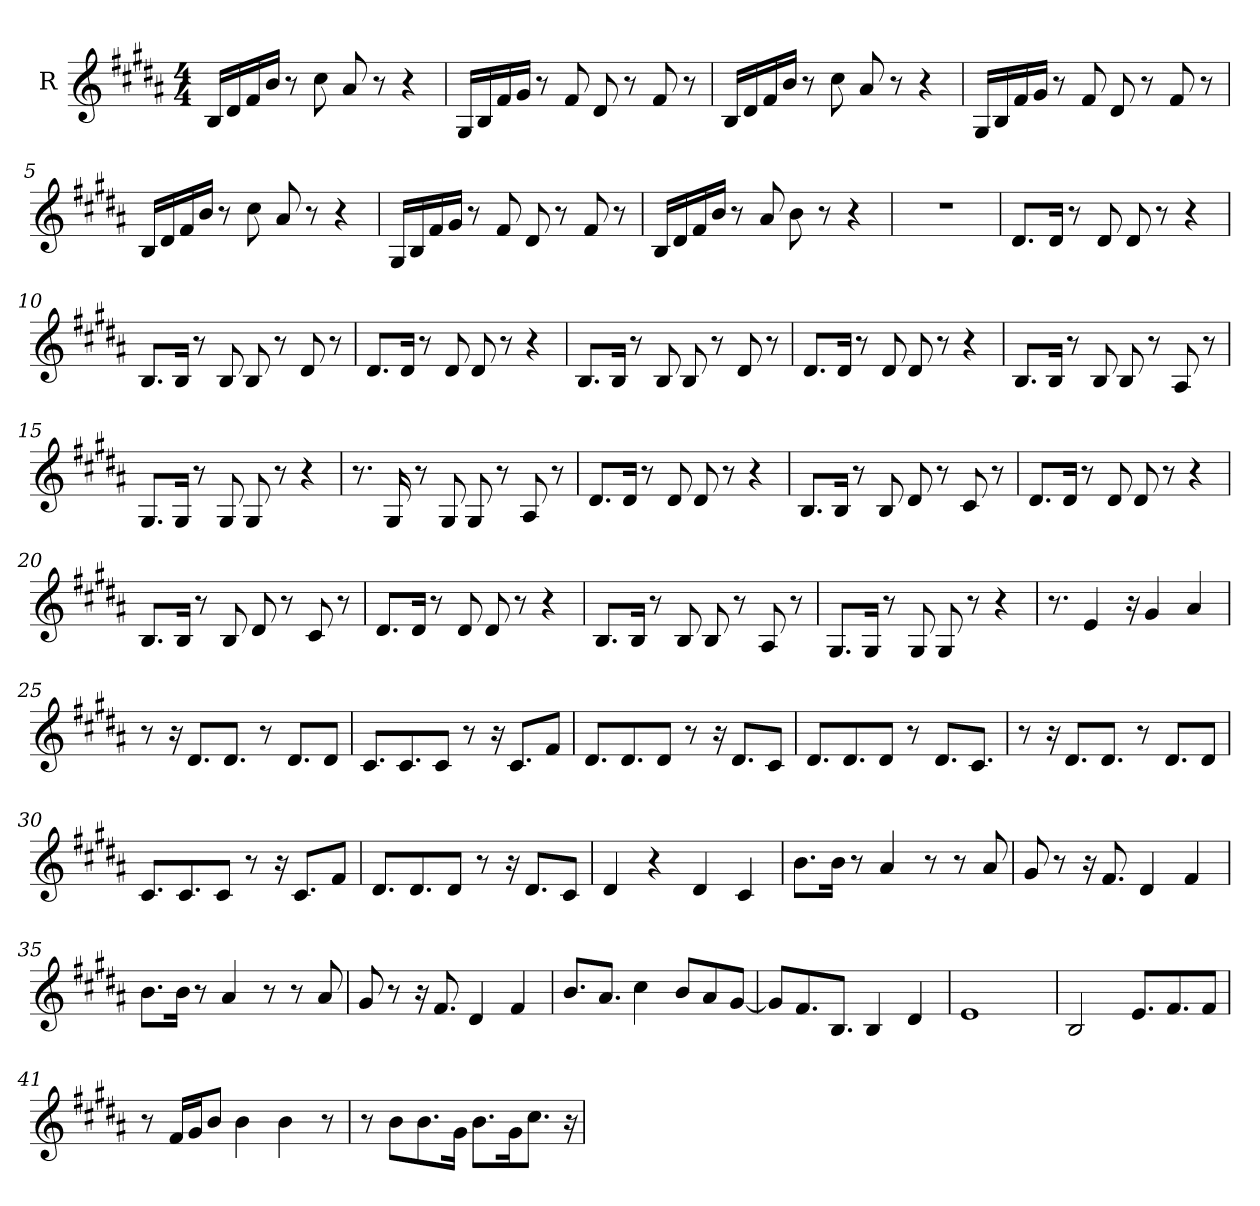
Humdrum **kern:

**kern
*part1
*staff1
*I"R
*I'R
*clefG2
*k[f#c#g#d#a#]
*B:
*M4/4
=1
16B/LL
16d#/
16f#/
16b/JJ
8r
8cc#\
8a#/
8r
4r
=2
16G#/LL
16B/
16f#/
16g#/JJ
8r
8f#/
8d#/
8r
8f#/
8r
=3
16B/LL
16d#/
16f#/
16b/JJ
8r
8cc#\
8a#/
8r
4r
!!LO:LB:g=z
=4
16G#/LL
16B/
16f#/
16g#/JJ
8r
8f#/
8d#/
8r
8f#/
8r
=5
16B/LL
16d#/
16f#/
16b/JJ
8r
8cc#\
8a#/
8r
4r
=6
16G#/LL
16B/
16f#/
16g#/JJ
8r
8f#/
8d#/
8r
8f#/
8r
=7
16B/LL
16d#/
16f#/
16b/JJ
8r
8a#/
8b\
8r
4r
!!LO:LB:g=z
=8
1r
=9
8.d#/L
16d#/Jk
8r
8d#/
8d#/
8r
4r
=10
8.B/L
16B/Jk
8r
8B/
8B/
8r
8d#/
8r
=11
8.d#/L
16d#/Jk
8r
8d#/
8d#/
8r
4r
=12
8.B/L
16B/Jk
8r
8B/
8B/
8r
8d#/
8r
!!LO:LB:g=z
=13
8.d#/L
16d#/Jk
8r
8d#/
8d#/
8r
4r
=14
8.B/L
16B/Jk
8r
8B/
8B/
8r
8A#/
8r
=15
8.G#/L
16G#/Jk
8r
8G#/
8G#/
8r
4r
=16
8.r
16G#/
8r
8G#/
8G#/
8r
8A#/
8r
!!LO:LB:g=z
=17
8.d#/L
16d#/Jk
8r
8d#/
8d#/
8r
4r
=18
8.B/L
16B/Jk
8r
8B/
8d#/
8r
8c#/
8r
=19
8.d#/L
16d#/Jk
8r
8d#/
8d#/
8r
4r
=20
8.B/L
16B/Jk
8r
8B/
8d#/
8r
8c#/
8r
!!LO:LB:g=z
=21
8.d#/L
16d#/Jk
8r
8d#/
8d#/
8r
4r
=22
8.B/L
16B/Jk
8r
8B/
8B/
8r
8A#/
8r
=23
8.G#/L
16G#/Jk
8r
8G#/
8G#/
8r
4r
=24
8.r
4e/
16r
4g#/
4a#/
=25
8r
16r
8.d#/L
8.d#/J
8r
8.d#/L
8d#/J
!!LO:LB:g=z
=26
8.c#/L
8.c#/
8c#/J
8r
16r
8.c#/L
8f#/J
=27
8.d#/L
8.d#/
8d#/J
8r
16r
8.d#/L
8c#/J
=28
8.d#/L
8.d#/
8d#/J
8r
8.d#/L
8.c#/J
=29
8r
16r
8.d#/L
8.d#/J
8r
8.d#/L
8d#/J
!!LO:LB:g=z
=30
8.c#/L
8.c#/
8c#/J
8r
16r
8.c#/L
8f#/J
=31
8.d#/L
8.d#/
8d#/J
8r
16r
8.d#/L
8c#/J
=32
4d#/
4r
4d#/
4c#/
=33
8.b\L
16b\Jk
8r
4a#/
8r
8r
8a#/
=34
8g#/
8r
16r
8.f#/
4d#/
4f#/
!!LO:LB:g=z
=35
8.b\L
16b\Jk
8r
4a#/
8r
8r
8a#/
=36
8g#/
8r
16r
8.f#/
4d#/
4f#/
=37
8.b/L
8.a#/J
4cc#\
8b/L
8a#/
[8g#/J
=38
8g#/L]
8.f#/
8.B/J
4B/
4d#/
=39
1e
=40
2B/
8.e/L
8.f#/
8f#/J
!!LO:PB:g=z
=41
8r
16f#/LL
16g#/J
8b/J
4b\
4b\
8r
=42
8r
8b\L
8.b\
16g#\Jk
8.b\L
16g#\K
8.cc#\J
16r
=
*-
